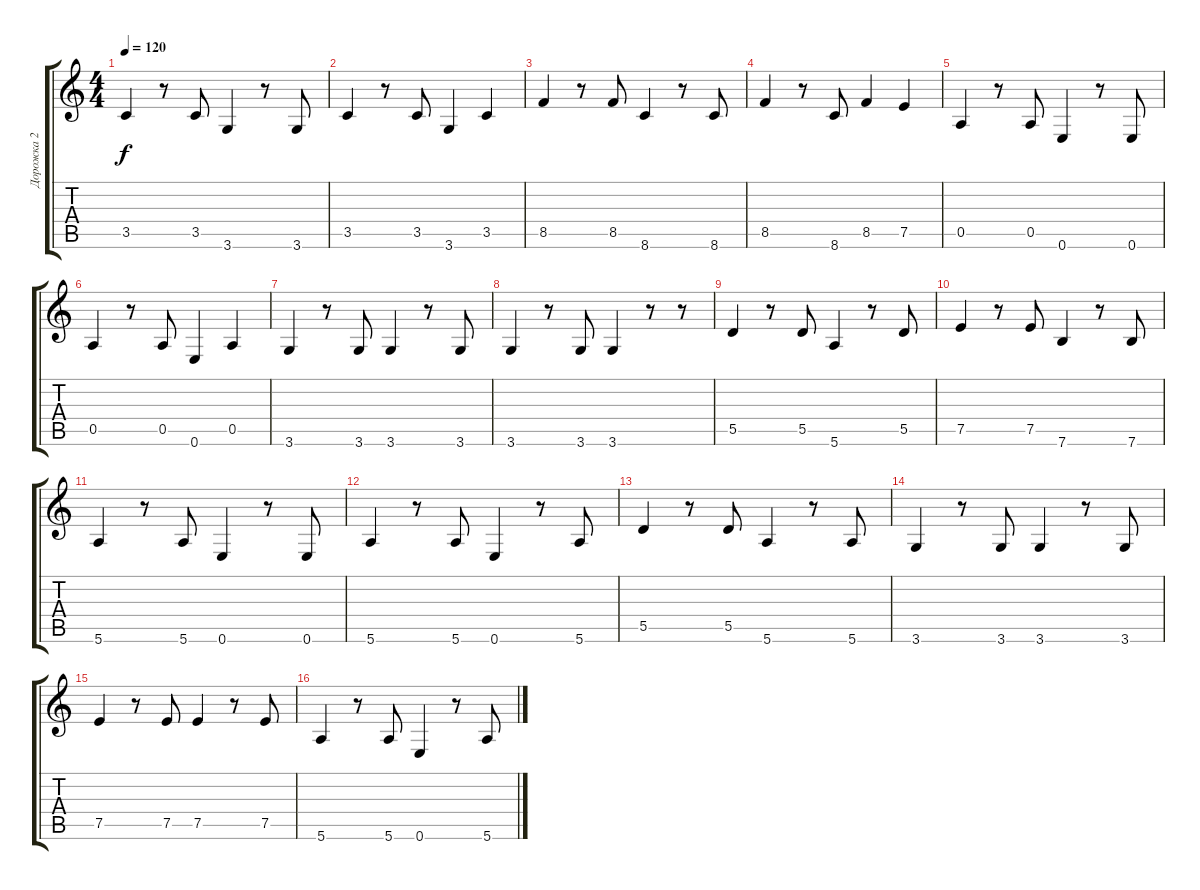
\track ("Дорожка 2" "Дорожка 2") {instrument synthbass1}
\staff {score tabs}
\tuning (E4 B3 G3 D3 A2 E2) {hide}
\ts (4 4)
\tempo 120
\clef g2
\ks c
3.5.4{dy f} r.8 3.5.8 3.6.4 r.8 3.6.8 |
3.5.4 r.8 3.5.8 3.6.4 3.5.4 |
8.5.4 r.8 8.5.8 8.6.4 r.8 8.6.8 |
8.5.4 r.8 8.6.8 8.5.4 7.5.4 |
0.5.4 r.8 0.5.8 0.6.4 r.8 0.6.8 |
0.5.4 r.8 0.5.8 0.6.4 0.5.4 |
3.6.4 r.8 3.6.8 3.6.4 r.8 3.6.8 |
3.6.4 r.8 3.6.8 3.6.4 r.8 r.8 |
5.5.4 r.8 5.5.8 5.6.4 r.8 5.5.8 |
7.5.4 r.8 7.5.8 7.6.4 r.8 7.6.8 |
5.6.4 r.8 5.6.8 0.6.4 r.8 0.6.8 |
5.6.4 r.8 5.6.8 0.6.4 r.8 5.6.8 |
5.5.4 r.8 5.5.8 5.6.4 r.8 5.6.8 |
3.6.4 r.8 3.6.8 3.6.4 r.8 3.6.8 |
7.5.4 r.8 7.5.8 7.5.4 r.8 7.5.8 |
5.6.4 r.8 5.6.8 0.6.4 r.8 5.6.8
